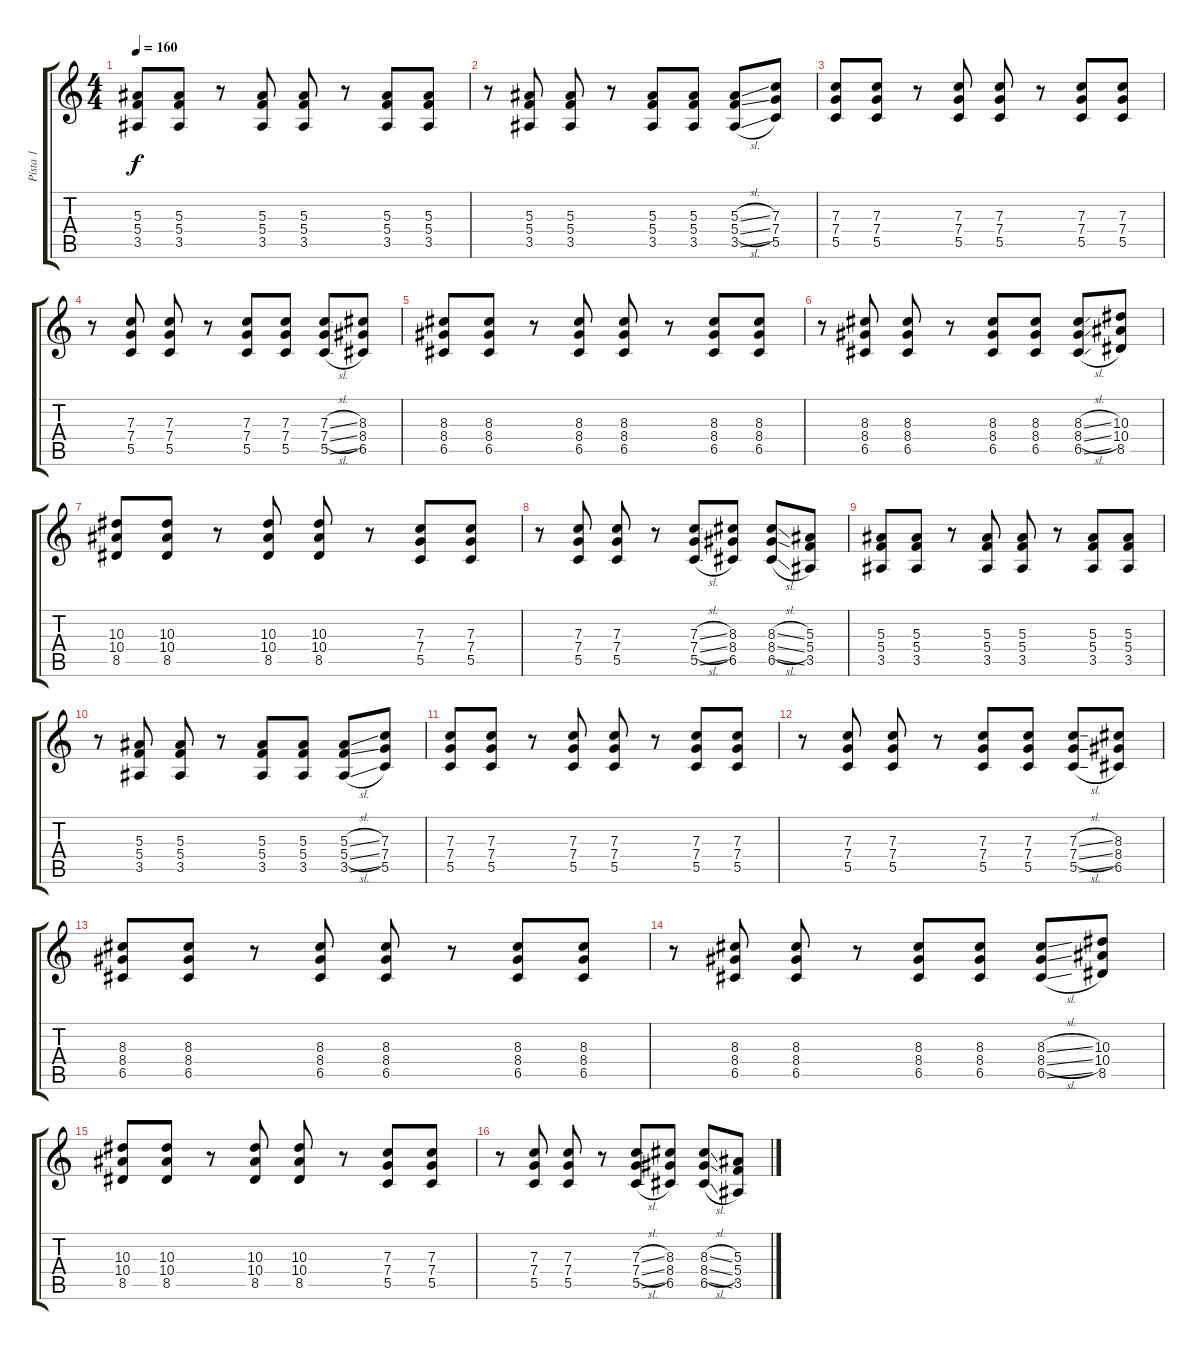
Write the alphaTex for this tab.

\track ("Pista 1" "Pista 1") {instrument distortionguitar}
\staff {score tabs}
\tuning (D4 A3 F3 C3 G2 C2) {hide}
\ts (4 4)
\tempo 160
\clef g2
\ks c
(5.3 5.4 3.5).8{dy f} (5.3 5.4 3.5).8 r.8 (5.3 5.4 3.5).8 (5.3 5.4 3.5).8 r.8 (5.3 5.4 3.5).8 (5.3 5.4 3.5).8 |
r.8 (5.3 5.4 3.5).8 (5.3 5.4 3.5).8 r.8 (5.3 5.4 3.5).8 (5.3 5.4 3.5).8 (5.3{sl} 5.4{sl} 3.5{sl}).8 (7.3 7.4 5.5).8 |
(7.3 7.4 5.5).8 (7.3 7.4 5.5).8 r.8 (7.3 7.4 5.5).8 (7.3 7.4 5.5).8 r.8 (7.3 7.4 5.5).8 (7.3 7.4 5.5).8 |
r.8 (7.3 7.4 5.5).8 (7.3 7.4 5.5).8 r.8 (7.3 7.4 5.5).8 (7.3 7.4 5.5).8 (7.3{sl} 7.4{sl} 5.5{sl}).8 (8.3 8.4 6.5).8 |
(8.3 8.4 6.5).8 (8.3 8.4 6.5).8 r.8 (8.3 8.4 6.5).8 (8.3 8.4 6.5).8 r.8 (8.3 8.4 6.5).8 (8.3 8.4 6.5).8 |
r.8 (8.3 8.4 6.5).8 (8.3 8.4 6.5).8 r.8 (8.3 8.4 6.5).8 (8.3 8.4 6.5).8 (8.3{sl} 8.4{sl} 6.5{sl}).8 (10.3 10.4 8.5).8 |
(10.3 10.4 8.5).8 (10.3 10.4 8.5).8 r.8 (10.3 10.4 8.5).8 (10.3 10.4 8.5).8 r.8 (7.3 7.4 5.5).8 (7.3 7.4 5.5).8 |
r.8 (7.3 7.4 5.5).8 (7.3 7.4 5.5).8 r.8 (7.3{sl} 7.4{sl} 5.5{sl}).8 (8.3 8.4 6.5).8 (8.3{sl} 8.4{sl} 6.5{sl}).8 (5.3 5.4 3.5).8 |
(5.3 5.4 3.5).8 (5.3 5.4 3.5).8 r.8 (5.3 5.4 3.5).8 (5.3 5.4 3.5).8 r.8 (5.3 5.4 3.5).8 (5.3 5.4 3.5).8 |
r.8 (5.3 5.4 3.5).8 (5.3 5.4 3.5).8 r.8 (5.3 5.4 3.5).8 (5.3 5.4 3.5).8 (5.3{sl} 5.4{sl} 3.5{sl}).8 (7.3 7.4 5.5).8 |
(7.3 7.4 5.5).8 (7.3 7.4 5.5).8 r.8 (7.3 7.4 5.5).8 (7.3 7.4 5.5).8 r.8 (7.3 7.4 5.5).8 (7.3 7.4 5.5).8 |
r.8 (7.3 7.4 5.5).8 (7.3 7.4 5.5).8 r.8 (7.3 7.4 5.5).8 (7.3 7.4 5.5).8 (7.3{sl} 7.4{sl} 5.5{sl}).8 (8.3 8.4 6.5).8 |
(8.3 8.4 6.5).8 (8.3 8.4 6.5).8 r.8 (8.3 8.4 6.5).8 (8.3 8.4 6.5).8 r.8 (8.3 8.4 6.5).8 (8.3 8.4 6.5).8 |
r.8 (8.3 8.4 6.5).8 (8.3 8.4 6.5).8 r.8 (8.3 8.4 6.5).8 (8.3 8.4 6.5).8 (8.3{sl} 8.4{sl} 6.5{sl}).8 (10.3 10.4 8.5).8 |
(10.3 10.4 8.5).8 (10.3 10.4 8.5).8 r.8 (10.3 10.4 8.5).8 (10.3 10.4 8.5).8 r.8 (7.3 7.4 5.5).8 (7.3 7.4 5.5).8 |
r.8 (7.3 7.4 5.5).8 (7.3 7.4 5.5).8 r.8 (7.3{sl} 7.4{sl} 5.5{sl}).8 (8.3 8.4 6.5).8 (8.3{sl} 8.4{sl} 6.5{sl}).8 (5.3 5.4 3.5).8
